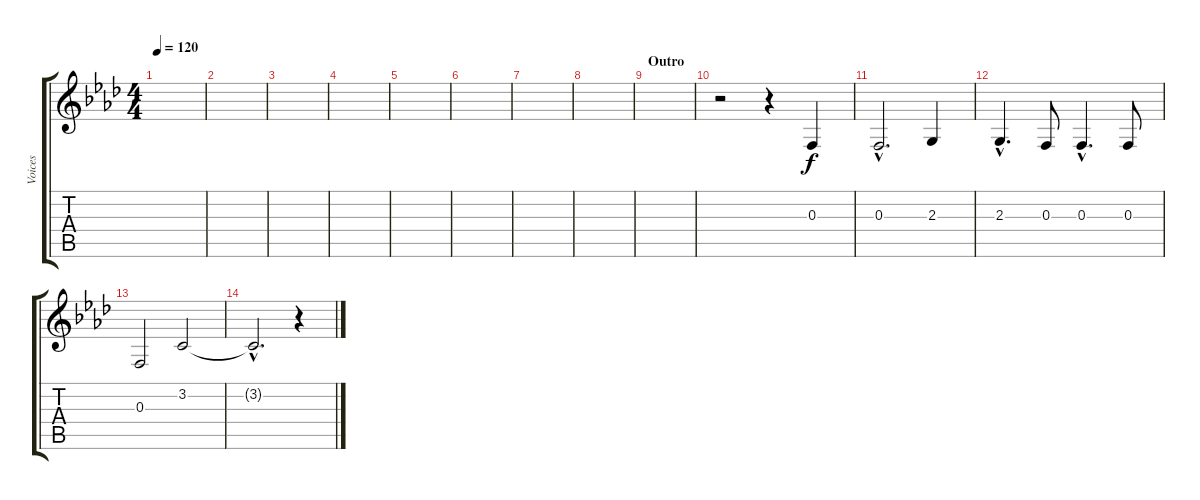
\track ("Voices" "Voices") {instrument choiraahs}
\staff {score tabs}
\tuning (D4 A3 F3 C3 G2 D2) {hide}
\ts (4 4)
\tempo 120
\clef g2
\ks ab
|
|
|
|
|
|
|
|
\section ("" "Outro")
|
r.2{volume 15} r.4 0.3.4 |
0.3{hac}.2{d} 2.3.4 |
2.3{hac}.4{d} 0.3.8 0.3{hac}.4{d} 0.3.8 |
0.3.2 3.2.2 |
3.2{hac t}.2{d} r.4
